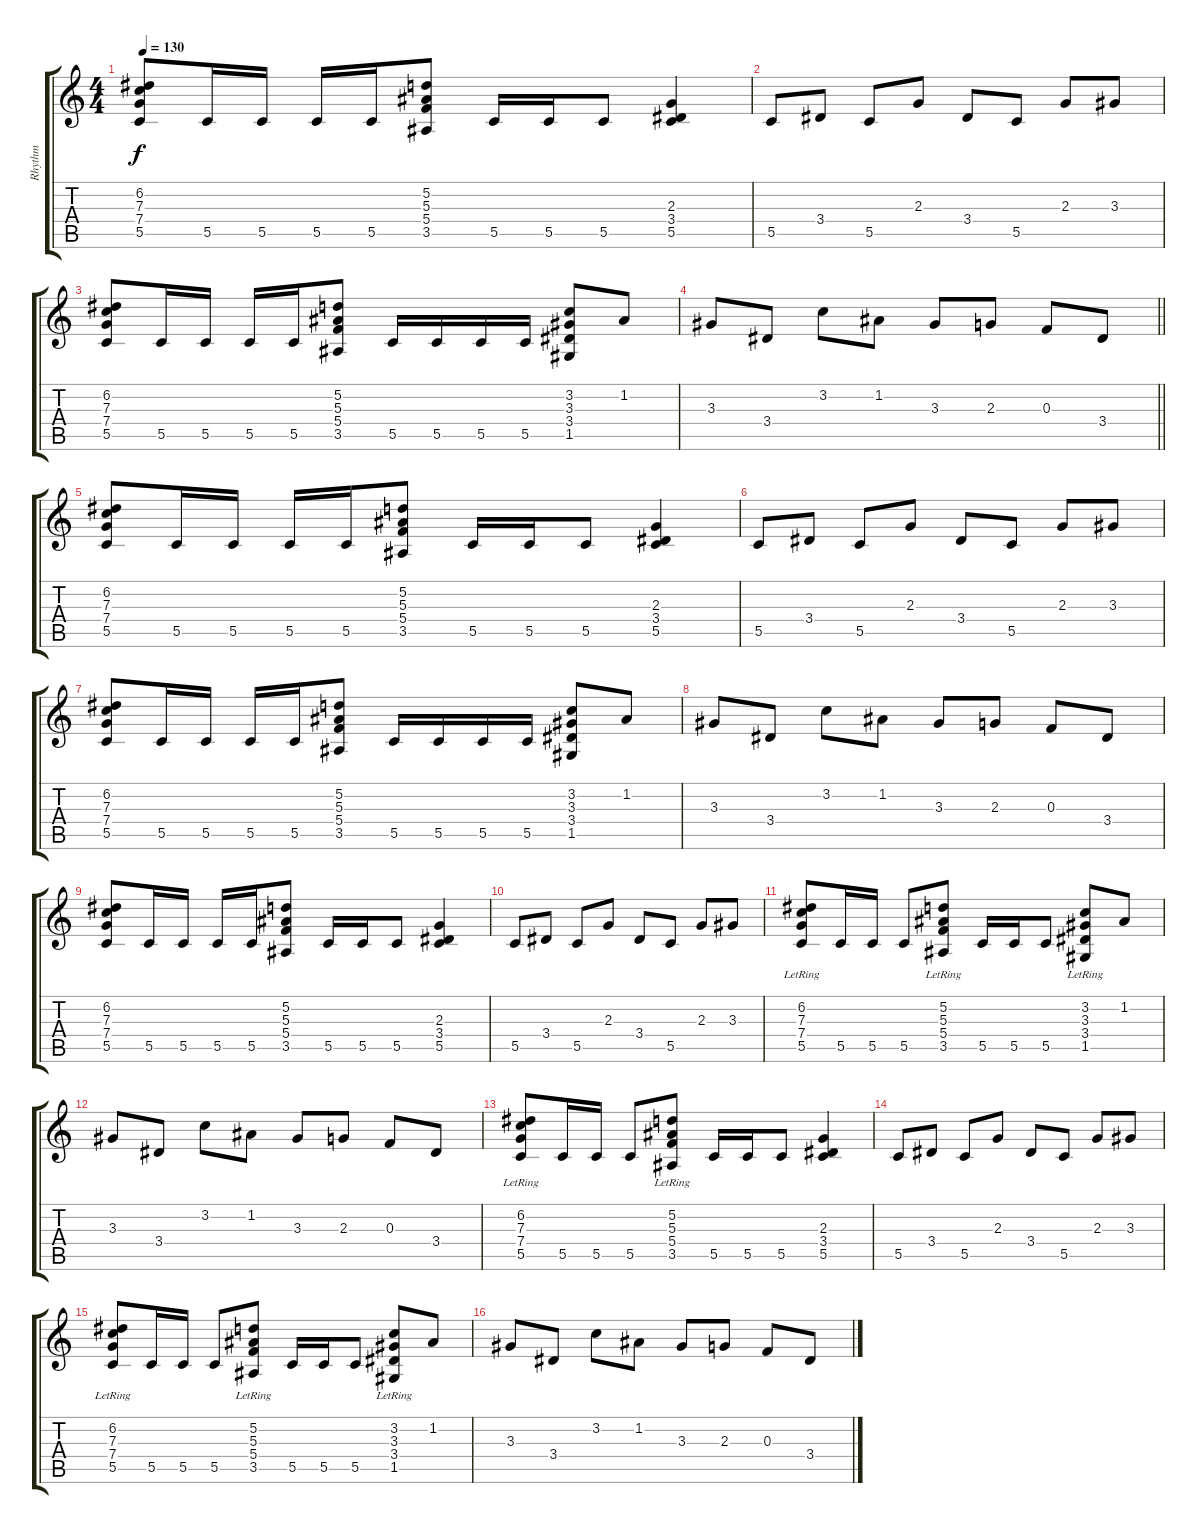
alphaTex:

\track ("Rhythm" "Rhythm") {instrument overdrivenguitar}
\staff {score tabs}
\tuning (D4 A3 F3 C3 G2 D2) {hide}
\ts (4 4)
\tempo 130
\clef g2
\ks c
(6.2 7.3 7.4 5.5).8{dy f} 5.5.16 5.5.16 5.5.16 5.5.16 (5.2 5.3 5.4 3.5).8 5.5.16 5.5.16 5.5.8 (2.3 3.4 5.5).4 |
5.5.8 3.4.8 5.5.8 2.3.8 3.4.8 5.5.8 2.3.8 3.3.8 |
(6.2 7.3 7.4 5.5).8{instrument distortionguitar} 5.5.16 5.5.16 5.5.16 5.5.16 (5.2 5.3 5.4 3.5).8 5.5.16 5.5.16 5.5.16 5.5.16 (3.2 3.3 3.4 1.5).8 1.2.8 |
\barLineRight lightlight
3.3.8 3.4.8 3.2.8 1.2.8 3.3.8 2.3.8 0.3.8 3.4.8 |
(6.2 7.3 7.4 5.5).8 5.5.16 5.5.16 5.5.16 5.5.16 (5.2 5.3 5.4 3.5).8 5.5.16 5.5.16 5.5.8 (2.3 3.4 5.5).4 |
5.5.8 3.4.8 5.5.8 2.3.8 3.4.8 5.5.8 2.3.8 3.3.8 |
(6.2 7.3 7.4 5.5).8{instrument distortionguitar} 5.5.16 5.5.16 5.5.16 5.5.16 (5.2 5.3 5.4 3.5).8 5.5.16 5.5.16 5.5.16 5.5.16 (3.2 3.3 3.4 1.5).8 1.2.8 |
3.3.8 3.4.8 3.2.8 1.2.8 3.3.8 2.3.8 0.3.8 3.4.8 |
(6.2 7.3 7.4 5.5).8 5.5.16 5.5.16 5.5.16 5.5.16 (5.2 5.3 5.4 3.5).8 5.5.16 5.5.16 5.5.8 (2.3 3.4 5.5).4 |
5.5.8 3.4.8 5.5.8 2.3.8 3.4.8 5.5.8 2.3.8 3.3.8 |
(6.2{lr} 7.3{lr} 7.4{lr} 5.5).8 5.5.16 5.5.16 5.5.8 (5.2{lr} 5.3{lr} 5.4{lr} 3.5).8 5.5.16 5.5.16 5.5.8 (3.2{lr} 3.3{lr} 3.4{lr} 1.5).8 1.2.8 |
3.3.8 3.4.8 3.2.8 1.2.8 3.3.8 2.3.8 0.3.8 3.4.8 |
(6.2{lr} 7.3{lr} 7.4{lr} 5.5).8 5.5.16 5.5.16 5.5.8 (5.2 5.3{lr} 5.4{lr} 3.5).8 5.5.16 5.5.16 5.5.8 (2.3 3.4 5.5).4 |
5.5.8 3.4.8 5.5.8 2.3.8 3.4.8 5.5.8 2.3.8 3.3.8 |
(6.2{lr} 7.3{lr} 7.4{lr} 5.5).8 5.5.16 5.5.16 5.5.8 (5.2{lr} 5.3{lr} 5.4{lr} 3.5).8 5.5.16 5.5.16 5.5.8 (3.2{lr} 3.3{lr} 3.4{lr} 1.5).8 1.2.8 |
3.3.8 3.4.8 3.2.8 1.2.8 3.3.8 2.3.8 0.3.8 3.4.8
